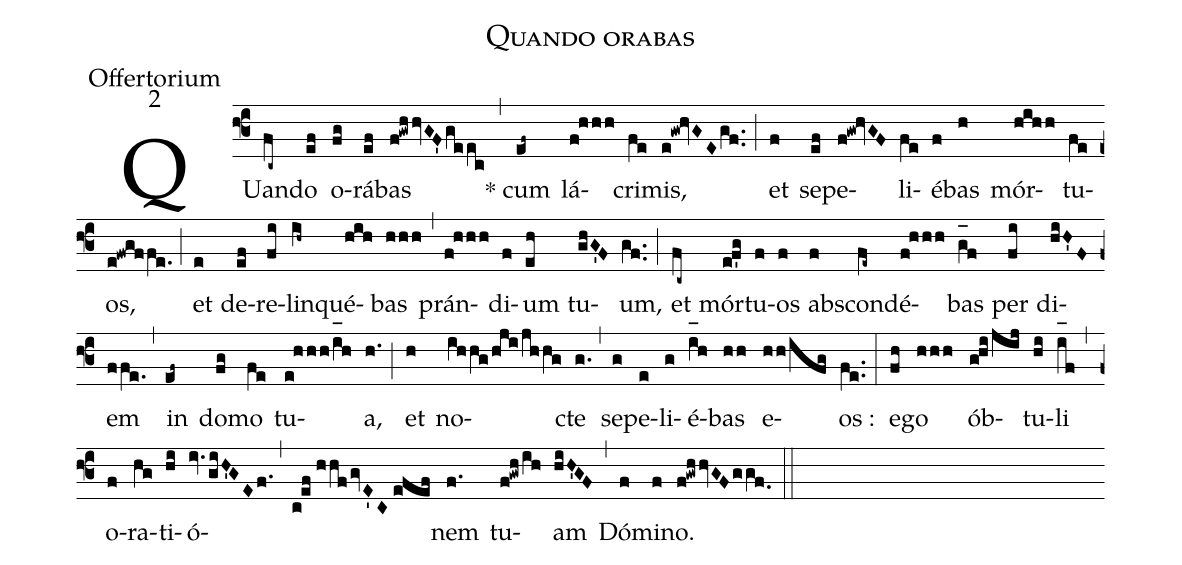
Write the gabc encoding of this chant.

name:Quando orabas;
office-part:Offertorium;
mode:2;
%%
(f3) QUan(fc~)do(ef) o(fg)rá(ef)bas(f!gwhhvGF'geec) (,) * cum(ef~) lá(f!hhh)cri(fe)mis,(e!gw!hvGEgf..) (;) et(f) se(ef)pe(f!gw!hvGF)li(fe)é(f)bas(h) mór(hihh)tu(fe)os,(e!fwgffe.) (;) et(e) de(ef)re(fi)lin(ih~)qué(hih)bas(hhh) (,) prán(f!hhh)di(f)um(eh) tu(ghG'F)um,(gf..) (;) et(fc~) mór(ef'g)tu(f)os(f) abs(f)con(fe~)dé(f!hhh)bas(g_[oh:h]f) per(fi) di(hiH'F)em(ffe.) (,) in(ef~) do(fg)mo(fe) tu(e!hhh/i_[oh:h]h)a,(h.) (;) et(h) no(ihhg/hji/jhhg)cte(g.) (,) se(g)pe(e)li(g)é(i_[oh:h]h)bas(hh) e(hh/ifg)os :(fe..) (:) e(fh)go(hhh) ób(ghijij)tu(hi)li(i_[oh:h]f) (,) o(f)ra(hg)ti(hi)ó(iv.giH'GEf.)(,)(c!ef//hhfgvE'C//efef)nem(f.) tu(f!gwh/ih)am(hiH'GF) (,) Dó(f)mi(f)no.(f!gwhhvGFggf.0) (::)
